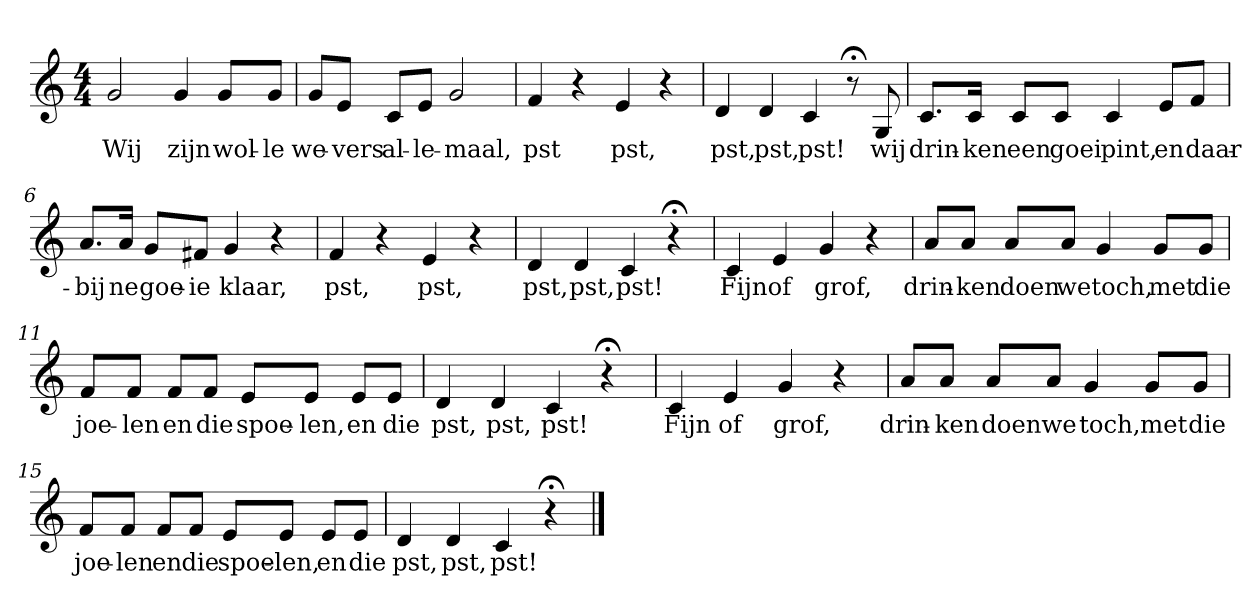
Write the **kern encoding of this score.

**kern	**text
*part1	*part1
*staff1	*staff1
*k[]	*
*C:	*
*M4/4	*
*MM120	*
=1	=1
2g	Wij
4g	zijn
8gL	wol-
8gJ	-le
=2	=2
8gL	we-
8eJ	-vers
8cL	al-
8eJ	-le-
2g	-maal,
=3	=3
4f	pst
4r	.
4e	pst,
4r	.
=4	=4
4d	pst,
4d	pst,
4c	pst!
8r;<	.
8G	wij
=5	=5
8.cL	drin-
16cJk	-ken
8cL	een
8cJ	goei
4c	pint,
8eL	en
8fJ	daar-
=6	=6
8.aL	-bij
16aJk	ne
8gL	goe-
8f#XJ	-ie
4g	klaar,
4r	.
=7	=7
4f	pst,
4r	.
4e	pst,
4r	.
=8	=8
4d	pst,
4d	pst,
4c	pst!
4r;<	.
=9	=9
4c	Fijn
4e	of
4g	grof,
4r	.
=10	=10
8aL	drin-
8aJ	-ken
8aL	doen
8aJ	we
4g	toch,
8gL	met
8gJ	die
=11	=11
8fL	joe-
8fJ	-len
8fL	en
8fJ	die
8eL	spoe-
8eJ	-len,
8eL	en
8eJ	die
=12	=12
4d	pst,
4d	pst,
4c	pst!
4r;<	.
=13	=13
4c	Fijn
4e	of
4g	grof,
4r	.
=14	=14
8aL	drin-
8aJ	-ken
8aL	doen
8aJ	we
4g	toch,
8gL	met
8gJ	die
=15	=15
8fL	joe-
8fJ	-len
8fL	en
8fJ	die
8eL	spoe-
8eJ	-len,
8eL	en
8eJ	die
=16	=16
4d	pst,
4d	pst,
4c	pst!
4r;<	.
==	==
*-	*-
